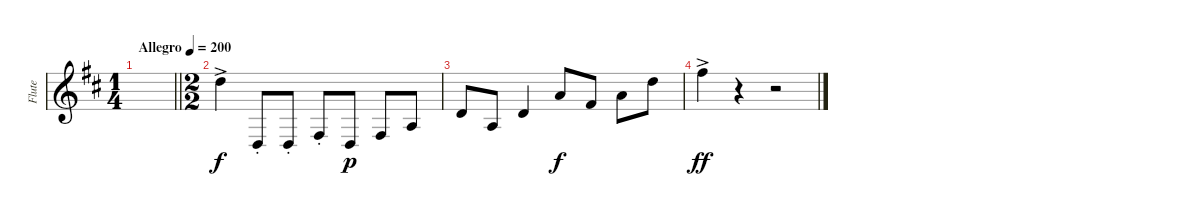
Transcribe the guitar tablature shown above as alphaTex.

\track ("Flute" "Flute") {instrument flute}
\staff {score}
\tuning (E4 B3 G3 D3 A2 E2) {hide}
\ts (1 4)
\tempo (200 "Allegro")
\clef g2
\barLineRight lightlight
\ks d
|
\ts (2 2)
10.1{ac}.4 0.4{st}.8{dy f} 0.4{st}.8 4.4{st}.8 0.4.8{dy p} 4.4.8 2.3.8 |
3.2.8 2.3.8 3.2.4{volume 8} 5.1.8{dy f volume 16} 2.1.8 5.1.8 10.1.8 |
14.1{ac}.4{dy ff} r.4 r.2
